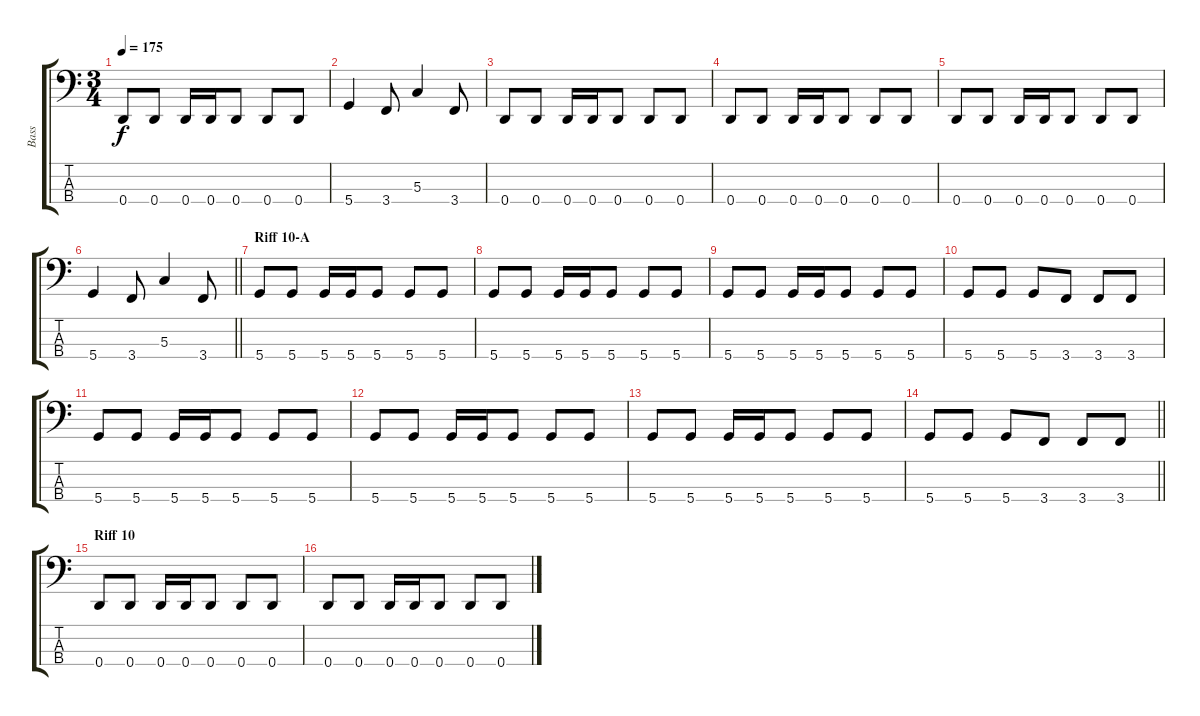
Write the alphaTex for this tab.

\track ("Bass" "Bass") {instrument electricbasspick}
\staff {score tabs}
\tuning (F2 C2 G1 D1) {hide}
\ts (3 4)
\tempo 175
\clef f4
\ks c
0.4.8{dy f} 0.4.8 0.4.16 0.4.16 0.4.8 0.4.8 0.4.8 |
5.4.4 3.4.8 5.3.4 3.4.8 |
0.4.8 0.4.8 0.4.16 0.4.16 0.4.8 0.4.8 0.4.8 |
0.4.8 0.4.8 0.4.16 0.4.16 0.4.8 0.4.8 0.4.8 |
0.4.8 0.4.8 0.4.16 0.4.16 0.4.8 0.4.8 0.4.8 |
\barLineRight lightlight
5.4.4 3.4.8 5.3.4 3.4.8 |
\section ("" "Riff 10-A")
5.4.8 5.4.8 5.4.16 5.4.16 5.4.8 5.4.8 5.4.8 |
5.4.8 5.4.8 5.4.16 5.4.16 5.4.8 5.4.8 5.4.8 |
5.4.8 5.4.8 5.4.16 5.4.16 5.4.8 5.4.8 5.4.8 |
5.4.8 5.4.8 5.4.8 3.4.8 3.4.8 3.4.8 |
5.4.8 5.4.8 5.4.16 5.4.16 5.4.8 5.4.8 5.4.8 |
5.4.8 5.4.8 5.4.16 5.4.16 5.4.8 5.4.8 5.4.8 |
5.4.8 5.4.8 5.4.16 5.4.16 5.4.8 5.4.8 5.4.8 |
\barLineRight lightlight
5.4.8 5.4.8 5.4.8 3.4.8 3.4.8 3.4.8 |
\section ("" "Riff 10")
0.4.8 0.4.8 0.4.16 0.4.16 0.4.8 0.4.8 0.4.8 |
0.4.8 0.4.8 0.4.16 0.4.16 0.4.8 0.4.8 0.4.8
